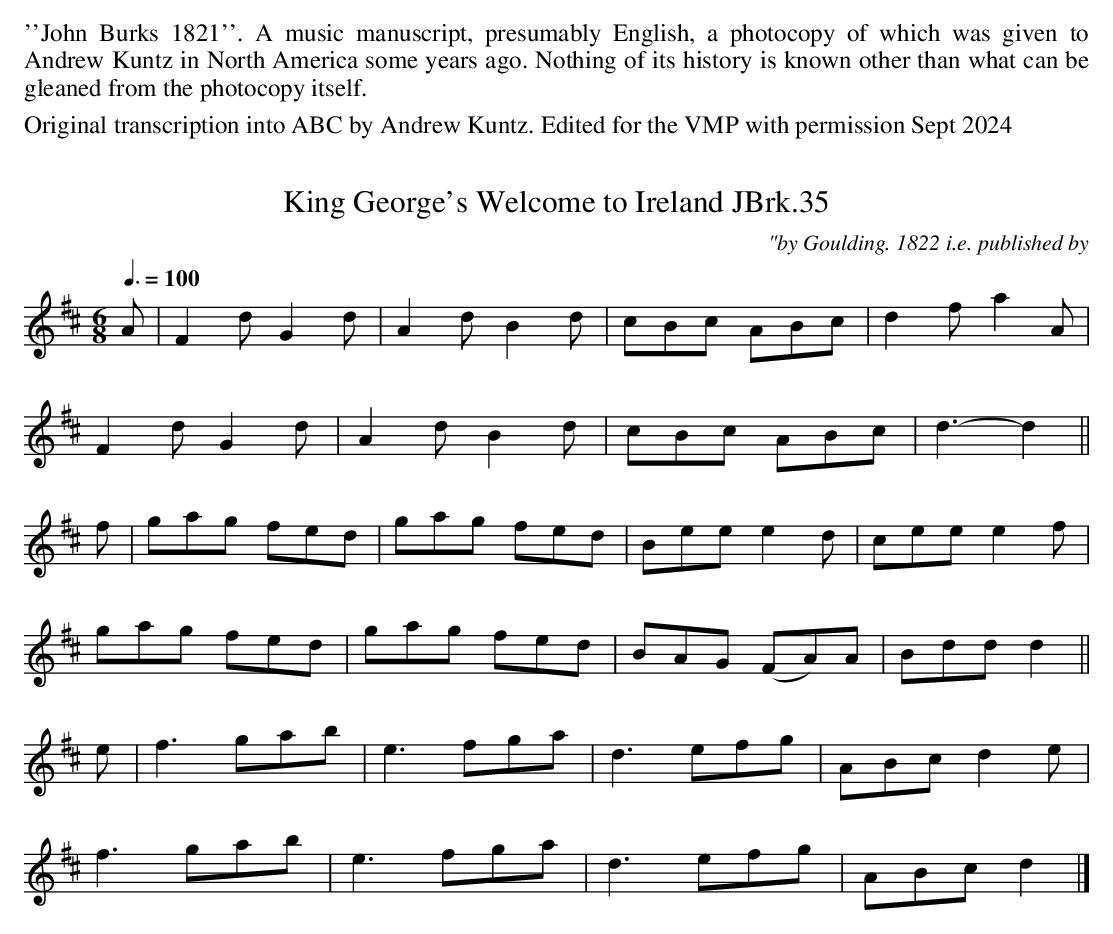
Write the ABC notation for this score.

X:1
T:King George's Welcome to Ireland JBrk.35
Q:3/8=100
C:"by Goulding. 1822 i.e. published by
M:6/8
L:1/8
K:D
A|F2d G2d|A2d B2d|cBc ABc|d2f a2A|
F2d G2d|A2d B2d|cBc ABc|d3- d2||
f|gag fed|gag fed|Bee e2d|cee e2f|
gag fed|gag fed|BAG (FA)A|Bdd d2||
e|f3 gab|e3 fga|d3 efg|ABc d2e|
f3 gab|e3 fga|d3 efg|ABc d2|]
